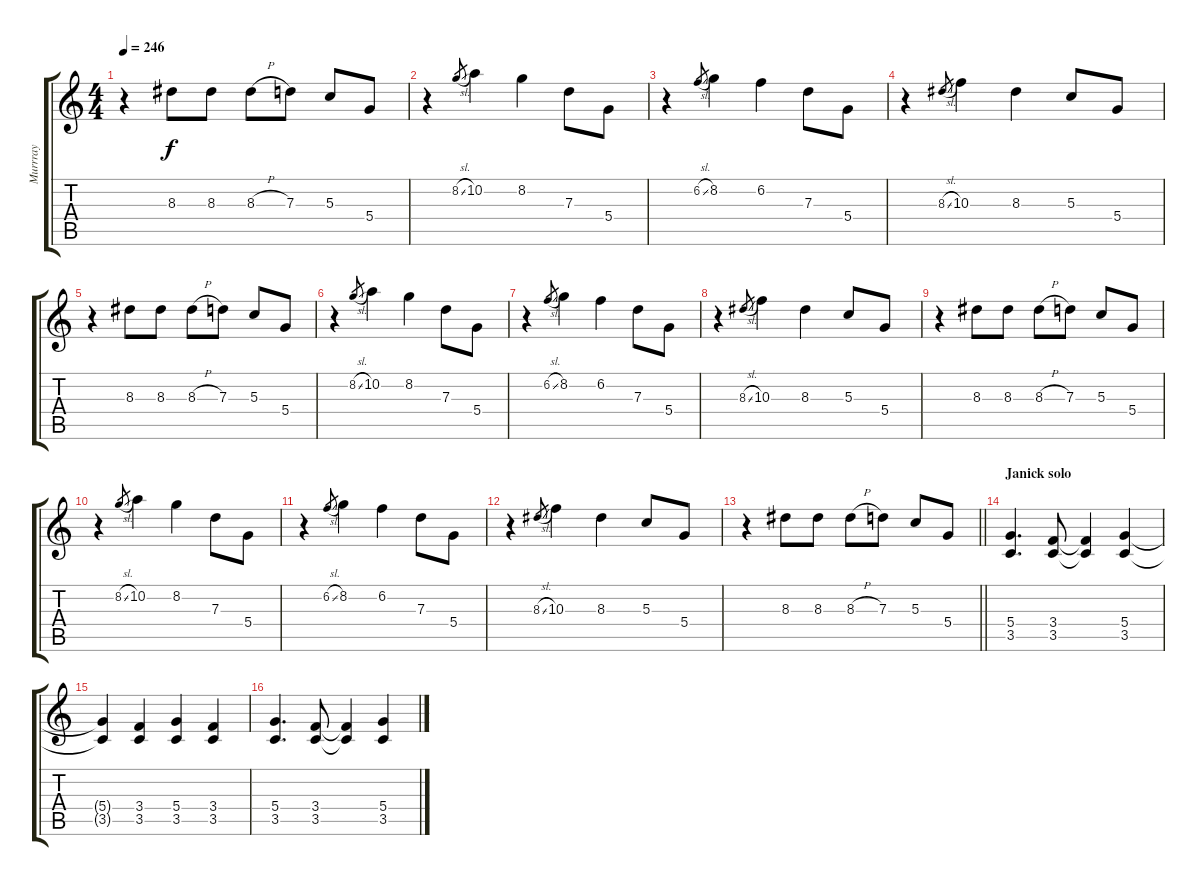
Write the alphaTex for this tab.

\track ("Murrray" "Murrray") {instrument distortionguitar}
\staff {score tabs}
\tuning (E4 B3 G3 D3 A2 E2) {hide}
\ts (4 4)
\tempo 246
\clef g2
\ks c
r.4{dy f} 8.3.8 8.3.8 8.3{h}.8 7.3.8 5.3.8 5.4.8 |
r.4 8.2{sl}.8{gr} 10.2.4 8.2.4 7.3.8 5.4.8 |
r.4 6.2{sl}.8{gr} 8.2.4 6.2.4 7.3.8 5.4.8 |
r.4 8.3{sl}.8{gr} 10.3.4 8.3.4 5.3.8 5.4.8 |
r.4 8.3.8 8.3.8 8.3{h}.8 7.3.8 5.3.8 5.4.8 |
r.4 8.2{sl}.8{gr} 10.2.4 8.2.4 7.3.8 5.4.8 |
r.4 6.2{sl}.8{gr} 8.2.4 6.2.4 7.3.8 5.4.8 |
r.4 8.3{sl}.8{gr} 10.3.4 8.3.4 5.3.8 5.4.8 |
r.4 8.3.8 8.3.8 8.3{h}.8 7.3.8 5.3.8 5.4.8 |
r.4 8.2{sl}.8{gr} 10.2.4 8.2.4 7.3.8 5.4.8 |
r.4 6.2{sl}.8{gr} 8.2.4 6.2.4 7.3.8 5.4.8 |
r.4 8.3{sl}.8{gr} 10.3.4 8.3.4 5.3.8 5.4.8 |
\barLineRight lightlight
r.4 8.3.8 8.3.8 8.3{h}.8 7.3.8 5.3.8 5.4.8 |
\section ("" "Janick solo")
(5.4 3.5).4{d} (3.4 3.5).8 (3.4{t} 3.5{t}).4 (5.4 3.5).4 |
(5.4{t} 3.5{t}).4 (3.4 3.5).4 (5.4 3.5).4 (3.4 3.5).4 |
(5.4 3.5).4{d} (3.4 3.5).8 (3.4{t} 3.5{t}).4 (5.4 3.5).4
